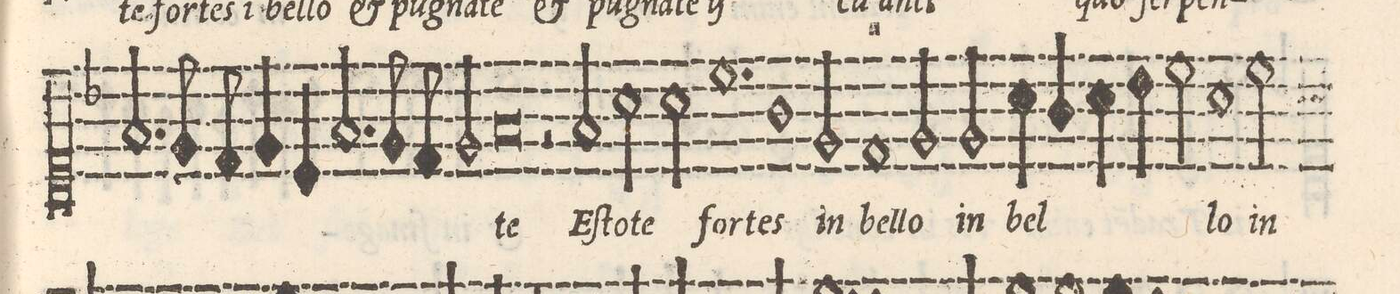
**kern	**text
*I"CANTVS	*
*clefC1	*
*k[b-]	*
*met(C|)	*
*M2/1	*
2.f/	.
8e/	.
8d/	.
=18-	=18-
4e/	.
4c/	.
2.f/	.
8e/	.
8d/	.
2e/	.
=19-	=19-
0f	te
=20-	=20-
2r	.
2f/	E-
2a\	-ſto-
2a\	-te
=21-	=21-
1.cc	for-
1g\	-tes
=22-	=22-
2e/	in
1d	bel-
=23-	=23-
2e/	-lo
2e/	in
4a\	bel-
4g/	.
4a\	.
4b-\	.
=24-	=24-
2cc\	.
1a\	-lo
2cc\	in
*custos:a	*
=25-	=25-
*-	*-
